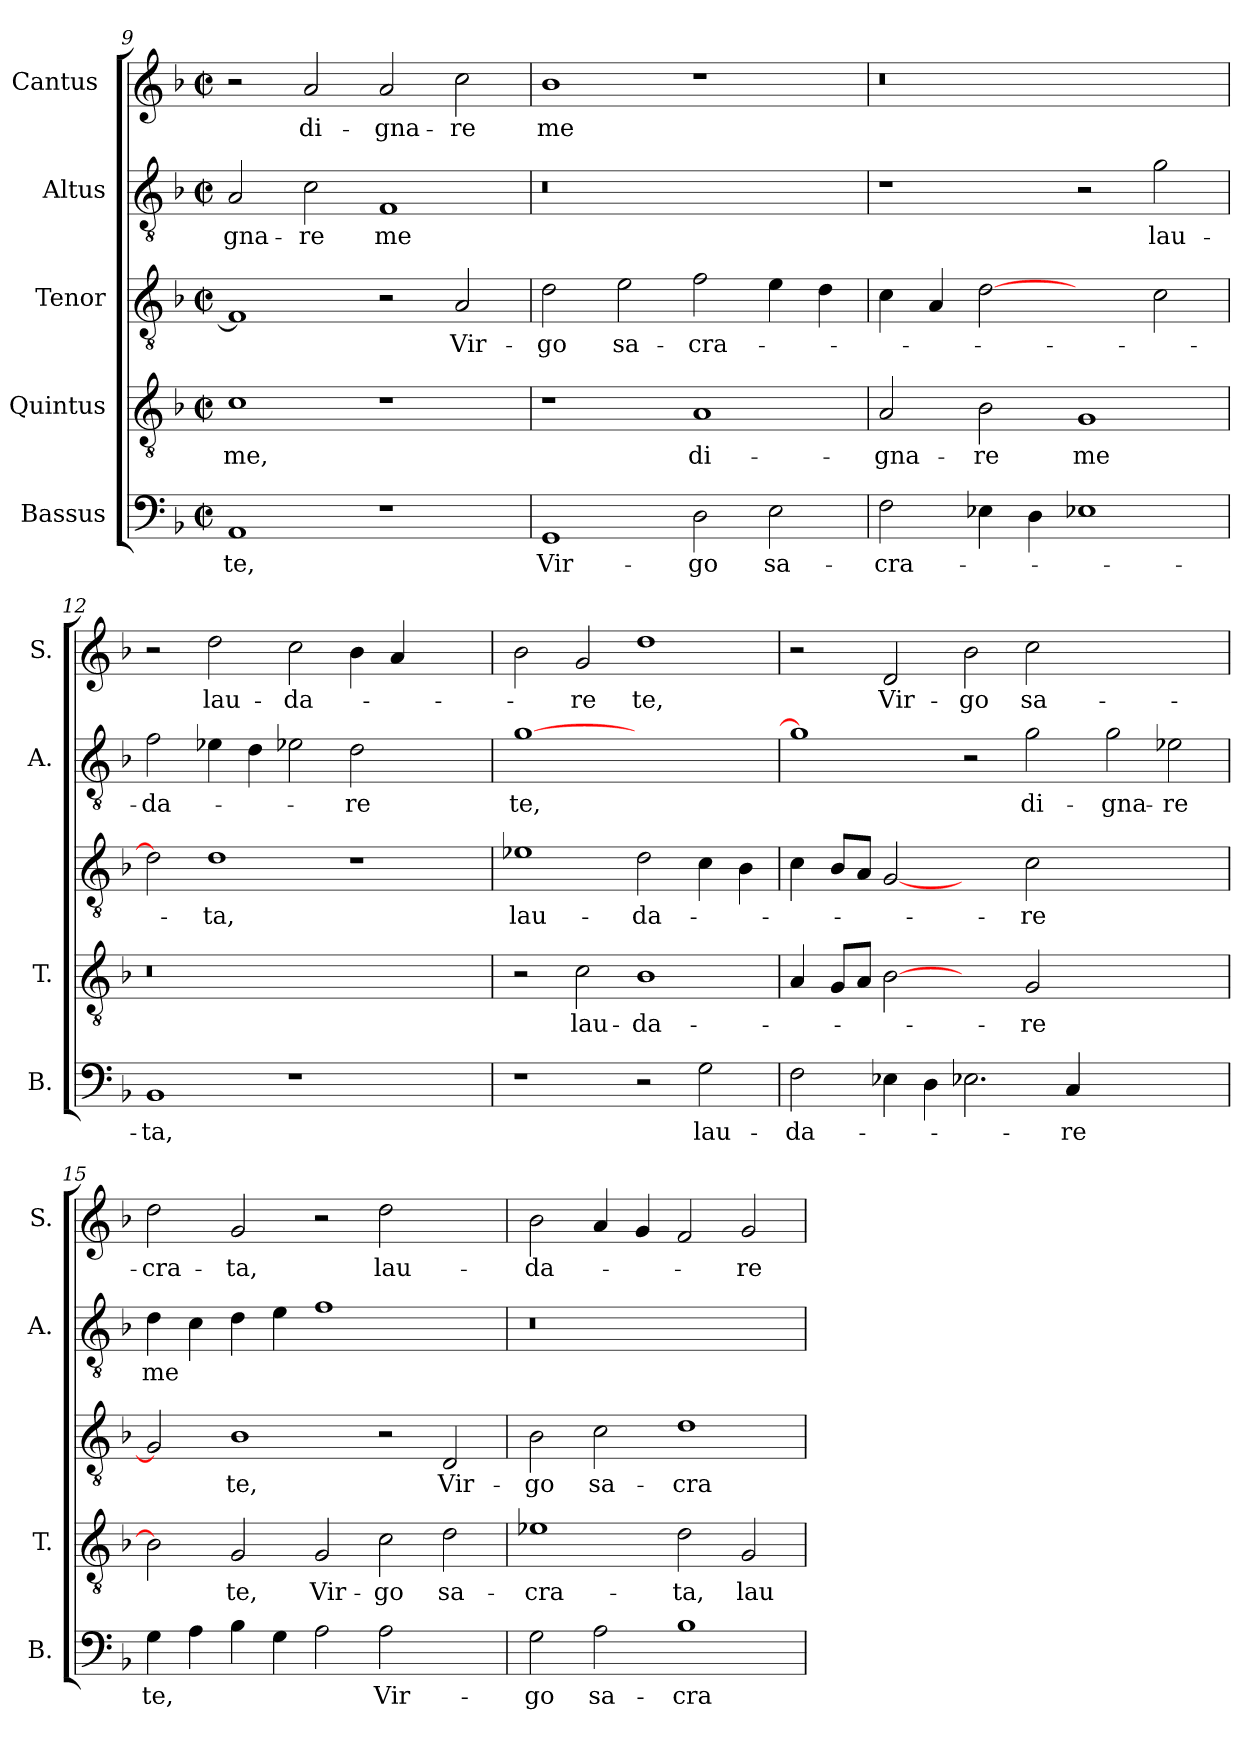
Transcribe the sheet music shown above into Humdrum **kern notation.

**kern	**text	**kern	**text	**kern	**text	**kern	**text	**kern	**text
*part5	*part5	*part4	*part4	*part3	*part3	*part2	*part2	*part1	*part1
*staff5	*staff5	*staff4	*staff4	*staff3	*staff3	*staff2	*staff2	*staff1	*staff1
*I"Bassus	*	*I"Quintus	*	*I"Tenor	*	*I"Altus	*	*I"Cantus 	*
*I'B.	*	*I'T.	*	*	*	*I'A.	*	*I'S.	*
*clefF4	*	*clefGv2	*	*clefGv2	*	*clefGv2	*	*clefG2	*
*k[b-]	*	*k[b-]	*	*k[b-]	*	*k[b-]	*	*k[b-]	*
*F:	*	*F:	*	*F:	*	*F:	*	*F:	*
*M2/2	*	*M2/2	*	*M2/2	*	*M2/2	*	*M2/2	*
*met(c|)	*	*met(c|)	*	*met(c|)	*	*met(c|)	*	*met(c|)	*
=9	=9	=9	=9	=9	=9	=9	=9	=9	=9
1AA/	te,	1c\	me,	1F/]	.	2A/	-gna-	2r	.
.	.	.	.	.	.	2c\	-re	2a/	di-
1r	.	1r	.	2r	.	1F/	me	2a/	-gna-
.	.	.	.	2A/	Vir-	.	.	2cc\	-re
=10	=10	=10	=10	=10	=10	=10	=10	=10	=10
!	!	!	!	!	!	!LO:N:vis=0	!	!	!
1GG/	Vir-	1r	.	2d\	-go	1r	.	1b-\	me
.	.	.	.	2e\	sa-	.	.	.	.
2D\	-go	1A/	di-	2f\	-cra-	1ryy	.	1r	.
2E\	sa-	.	.	4e\	.	.	.	.	.
.	.	.	.	4d\	.	.	.	.	.
=11	=11	=11	=11	=11	=11	=11	=11	=11	=11
!	!	!	!	!	!	!	!	!LO:N:vis=0	!
2F\	-cra-	2A/	-gna-	4c\	.	1r	.	1r	.
.	.	.	.	4A/	.	.	.	.	.
4E-X\	.	2B-\	-re	[2d\	.	.	.	.	.
4D\	.	.	.	.	.	.	.	.	.
1E-X\	.	1G/	me	2ryy	.	2r	.	1ryy	.
.	.	.	.	2c\	.	2g\	lau-	.	.
=12	=12	=12	=12	=12	=12	=12	=12	=12	=12
!	!	!LO:N:vis=0	!	!	!	!	!	!	!
1BB-/	-ta,	1r	.	2d\]	.	2f\	-da-	2r	.
.	.	.	.	1d\	-ta,	4e-X\	.	2dd\	lau-
.	.	.	.	.	.	4d\	.	.	.
1r	.	1ryy	.	.	.	2e-X\	.	2cc\	-da-
.	.	.	.	1r	.	2d\	-re	4b-\	.
.	.	.	.	.	.	.	.	4a/	.
2ryy	.	2ryy	.	.	.	2ryy	.	2ryy	.
=13	=13	=13	=13	=13	=13	=13	=13	=13	=13
1r	.	2r	.	1e-X\	lau-	[1g\	te,	2b-\	.
.	.	2c\	lau-	.	.	.	.	2g/	-re
2r	.	1B-\	-da-	2d\	-da-	1ryy	.	1dd\	te,
2G\	lau-	.	.	4c\	.	.	.	.	.
.	.	.	.	4B-\	.	.	.	.	.
=14	=14	=14	=14	=14	=14	=14	=14	=14	=14
2F\	-da-	4A/	.	4c\	.	1g\]	.	2r	.
.	.	8G/L	.	8B-/L	.	.	.	.	.
.	.	8A/J	.	8A/J	.	.	.	.	.
4E-X\	.	[2B-\	.	[2G/	.	.	.	2d/	Vir-
4D\	.	.	.	.	.	.	.	.	.
2.E-X\	.	2ryy	.	2ryy	.	2r	.	2b-\	-go
.	.	2G/	-re	2c\	-re	2g\	di-	2cc\	sa-
4C/	-re	.	.	.	.	.	.	.	.
1ryy	.	1ryy	.	1ryy	.	2g\	-gna-	1ryy	.
.	.	.	.	.	.	2e-X\	-re	.	.
=15	=15	=15	=15	=15	=15	=15	=15	=15	=15
4G\	te,	2B-\]	.	2G/]	.	4d\	me	2dd\	-cra-
4A\	.	.	.	.	.	4c\	.	.	.
4B-\	.	2G/	te,	1B-\	te,	4d\	.	2g/	-ta,
4G\	.	.	.	.	.	4e\	.	.	.
2A\	.	2G/	Vir-	.	.	1f\	.	2r	.
2A\	Vir-	2c\	-go	2r	.	.	.	2dd\	lau-
2ryy	.	2d\	sa-	2D/	Vir-	2ryy	.	2ryy	.
=16	=16	=16	=16	=16	=16	=16	=16	=16	=16
!	!	!	!	!	!	!LO:N:vis=0	!	!	!
2G\	-go	1e-X\	-cra-	2B-\	-go	1r	.	2b-\	-da-
2A\	sa-	.	.	2c\	sa-	.	.	4a/	.
.	.	.	.	.	.	.	.	4g/	.
1B-\	-cra-	2d\	-ta,	1d\	-cra-	1ryy	.	2f/	.
.	.	2G/	lau-	.	.	.	.	2g/	-re
=	=	=	=	=	=	=	=	=	=
*-	*-	*-	*-	*-	*-	*-	*-	*-	*-
